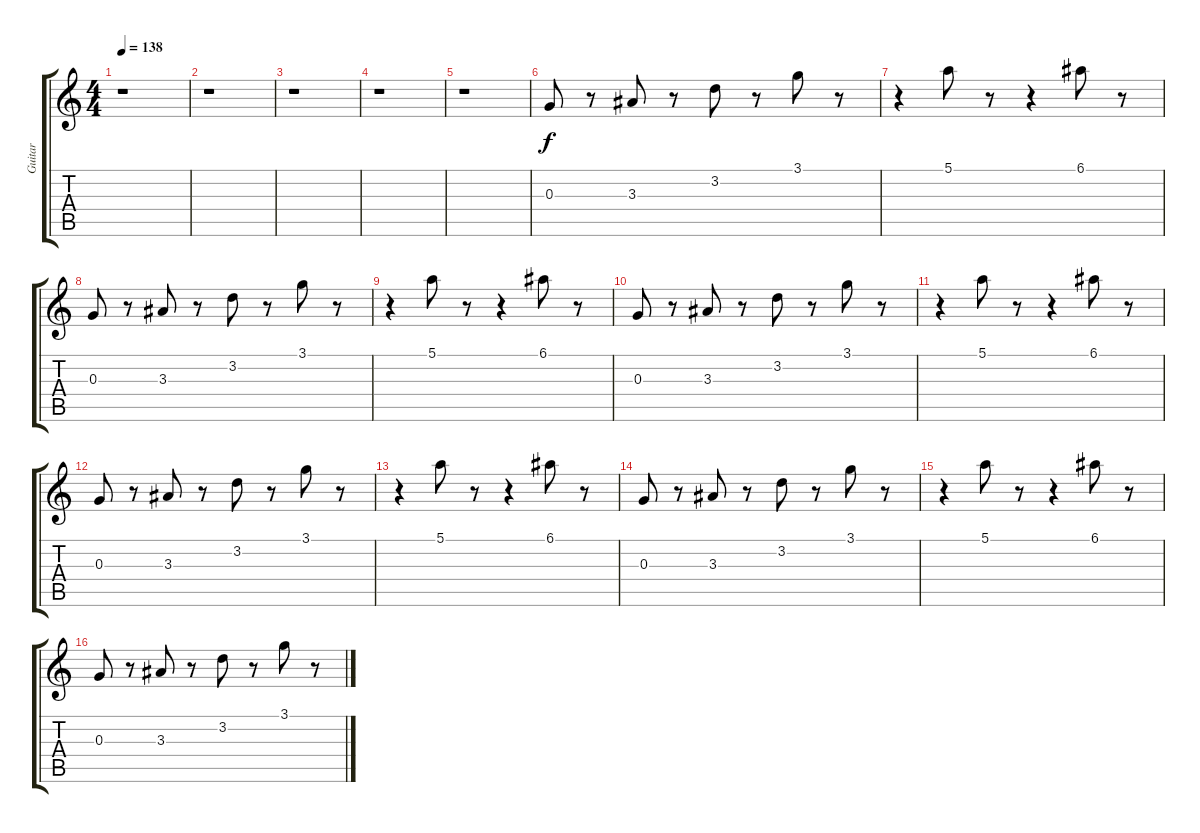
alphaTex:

\track ("Guitar" "Guitar") {instrument electricguitarclean}
\staff {score tabs}
\tuning (E4 B3 G3 D3 A2 E2) {hide}
\ts (4 4)
\tempo 138
\clef g2
\ks c
r.1{dy f instrument electricguitarclean} |
r.1 |
r.1 |
r.1 |
r.1 |
0.3.8 r.8 3.3.8 r.8 3.2.8 r.8 3.1.8 r.8 |
r.4 5.1.8 r.8 r.4 6.1.8 r.8 |
0.3.8 r.8 3.3.8 r.8 3.2.8 r.8 3.1.8 r.8 |
r.4 5.1.8 r.8 r.4 6.1.8 r.8 |
0.3.8 r.8 3.3.8 r.8 3.2.8 r.8 3.1.8 r.8 |
r.4 5.1.8 r.8 r.4 6.1.8 r.8 |
0.3.8 r.8 3.3.8 r.8 3.2.8 r.8 3.1.8 r.8 |
r.4 5.1.8 r.8 r.4 6.1.8 r.8 |
0.3.8 r.8 3.3.8 r.8 3.2.8 r.8 3.1.8 r.8 |
r.4 5.1.8 r.8 r.4 6.1.8 r.8 |
0.3.8 r.8 3.3.8 r.8 3.2.8 r.8 3.1.8 r.8
